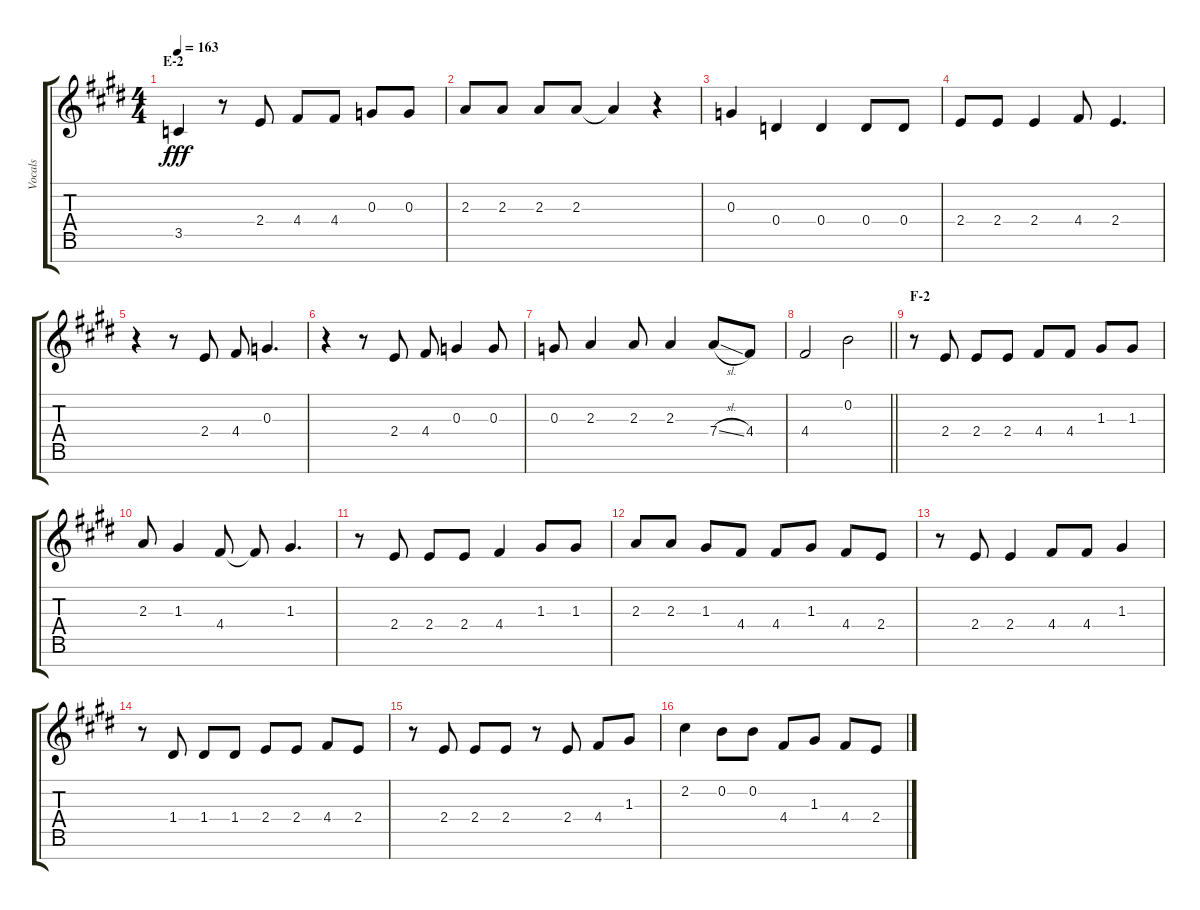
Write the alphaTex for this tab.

\track ("Vocals" "Vocals") {instrument voiceoohs}
\staff {score tabs}
\tuning (E5 B4 G4 D4 A3 E3 B2) {hide}
\ts (4 4)
\section ("" "E-2")
\tempo 163
\clef g2
\ks e
3.5.4{dy fff} r.8 2.4.8 4.4.8 4.4.8 0.3.8 0.3.8 |
2.3.8 2.3.8 2.3.8 2.3.8 2.3{t}.4 r.4 |
0.3.4 0.4.4 0.4.4 0.4.8 0.4.8 |
2.4.8 2.4.8 2.4.4 4.4.8 2.4.4{d} |
r.4 r.8 2.4.8 4.4.8 0.3.4{d} |
r.4 r.8 2.4.8 4.4.8 0.3.4 0.3.8 |
0.3.8 2.3.4 2.3.8 2.3.4 7.4{sl}.8 4.4.8 |
\barLineRight lightlight
4.4.2 0.2.2 |
\section ("" "F-2")
r.8 2.4.8 2.4.8 2.4.8 4.4.8 4.4.8 1.3.8 1.3.8 |
2.3.8 1.3.4 4.4.8 4.4{t}.8 1.3.4{d} |
r.8 2.4.8 2.4.8 2.4.8 4.4.4 1.3.8 1.3.8 |
2.3.8 2.3.8 1.3.8 4.4.8 4.4.8 1.3.8 4.4.8 2.4.8 |
r.8 2.4.8 2.4.4 4.4.8 4.4.8 1.3.4 |
r.8 1.4.8 1.4.8 1.4.8 2.4.8 2.4.8 4.4.8 2.4.8 |
r.8 2.4.8 2.4.8 2.4.8 r.8 2.4.8 4.4.8 1.3.8 |
2.2.4 0.2.8 0.2.8 4.4.8 1.3.8 4.4.8 2.4.8
